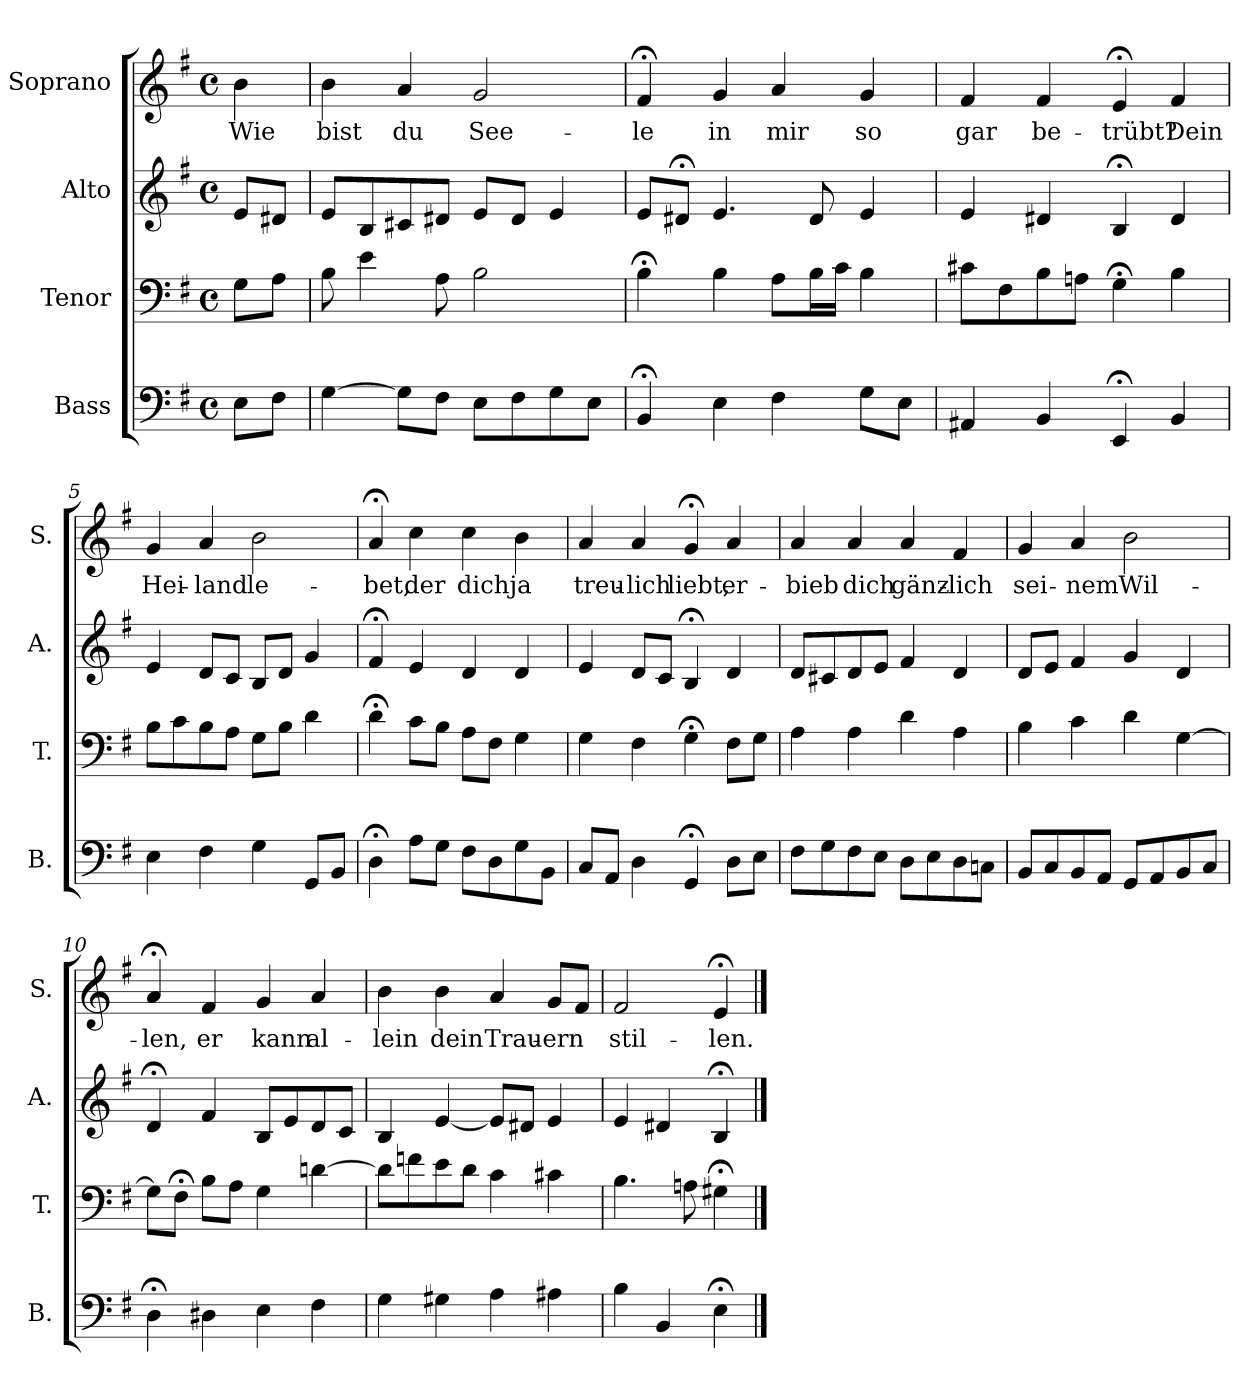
**kern	**kern	**kern	**kern	**text
*part4	*part3	*part2	*part1	*part1
*staff4	*staff3	*staff2	*staff1	*staff1
*I"Bass	*I"Tenor	*I"Alto	*I"Soprano	*
*I'B.	*I'T.	*I'A.	*I'S.	*
*clefF4	*clefF4	*clefG2	*clefG2	*
*k[f#]	*k[f#]	*k[f#]	*k[f#]	*
*G:	*G:	*G:	*e:	*
*M4/4	*M4/4	*M4/4	*M4/4	*
*met(c)	*met(c)	*met(c)	*met(c)	*
=1	=1	=1	=1	=1
!	!	!	!	!LO:LY:b
8E\L	8G\L	8e/L	4b\	Wie
8F#\J	8A\J	8d#X/J	.	.
=2	=2	=2	=2	=2
!	!	!	!	!LO:LY:b
[4G\	8B\	8e/L	4b\	bist
.	4e\	8B/	.	.
!	!	!	!	!LO:LY:b
8G\L]	.	8c#X/	4a/	du
8F#\J	8A\	8d#X/J	.	.
!	!	!	!	!LO:LY:b
8E\L	2B\	8e/L	2g/	See-
8F#\	.	8d#/J	.	.
8G\	.	4e/	.	.
8E\J	.	.	.	.
=3	=3	=3	=3	=3
!	!	!	!	!LO:LY:b
4BB;</	4B;<\	8e/L	4f#;</	-le
.	.	8d#X;</J	.	.
!	!	!	!	!LO:LY:b
4E\	4B\	4.e/	4g/	in
!	!	!	!	!LO:LY:b
4F#\	8A\L	.	4a/	mir
.	16B\L	8d#/	.	.
.	16c\JJ	.	.	.
!	!	!	!	!LO:LY:b
8G\L	4B\	4e/	4g/	so
8E\J	.	.	.	.
=4	=4	=4	=4	=4
!	!	!	!	!LO:LY:b
4AA#X/	8c#X\L	4e/	4f#/	gar
.	8F#\	.	.	.
!	!	!	!	!LO:LY:b
4BB/	8B\	4d#X/	4f#/	be-
.	8An\J	.	.	.
!	!	!	!	!LO:LY:b
4EE;</	4G;<\	4B;</	4e;</	-trübt?
!	!	!	!	!LO:LY:b
4BB/	4B\	4d#/	4f#/	Dein
=5	=5	=5	=5	=5
!	!	!	!	!LO:LY:b
4E\	8B\L	4e/	4g/	Hei-
.	8c\	.	.	.
!	!	!	!	!LO:LY:b
4F#\	8B\	8d/L	4a/	-land
.	8A\J	8c/J	.	.
!	!	!	!	!LO:LY:b
4G\	8G\L	8B/L	2b\	le-
.	8B\J	8d/J	.	.
8GG/L	4d\	4g/	.	.
8BB/J	.	.	.	.
!!LO:LB:g=z
=6	=6	=6	=6	=6
!	!	!	!	!LO:LY:b
4D;<\	4d;<\	4f#;</	4a;</	-bet,
!	!	!	!	!LO:LY:b
8A\L	8c\L	4e/	4cc\	der
8G\J	8B\J	.	.	.
!	!	!	!	!LO:LY:b
8F#\L	8A\L	4d/	4cc\	dich
8D\	8F#\J	.	.	.
!	!	!	!	!LO:LY:b
8G\	4G\	4d/	4b\	ja
8BB\J	.	.	.	.
!!LO:LB:g=z
=7	=7	=7	=7	=7
!	!	!	!	!LO:LY:b
8C/L	4G\	4e/	4a/	treu-
8AA/J	.	.	.	.
!	!	!	!	!LO:LY:b
4D\	4F#\	8d/L	4a/	-lich
.	.	8c/J	.	.
!	!	!	!	!LO:LY:b
4GG;</	4G;<\	4B;</	4g;</	liebt,
!	!	!	!	!LO:LY:b
8D\L	8F#\L	4d/	4a/	er-
8E\J	8G\J	.	.	.
=8	=8	=8	=8	=8
!	!	!	!	!LO:LY:b
8F#\L	4A\	8d/L	4a/	-bieb
8G\	.	8c#X/	.	.
!	!	!	!	!LO:LY:b
8F#\	4A\	8d/	4a/	dich
8E\J	.	8e/J	.	.
!	!	!	!	!LO:LY:b
8D\L	4d\	4f#/	4a/	gänz-
8E\	.	.	.	.
!	!	!	!	!LO:LY:b
8D\	4A\	4d/	4f#/	-lich
8Cn\J	.	.	.	.
=9	=9	=9	=9	=9
!	!	!	!	!LO:LY:b
8BB/L	4B\	8d/L	4g/	sei-
8C/	.	8e/J	.	.
!	!	!	!	!LO:LY:b
8BB/	4c\	4f#/	4a/	-nem
8AA/J	.	.	.	.
!	!	!	!	!LO:LY:b
8GG/L	4d\	4g/	2b\	Wil-
8AA/	.	.	.	.
8BB/	[4G\	4d/	.	.
8C/J	.	.	.	.
=10	=10	=10	=10	=10
!	!	!	!	!LO:LY:b
4D;<\	8G\L]	4d;</	4a;</	-len,
.	8F#;<\J	.	.	.
!	!	!	!	!LO:LY:b
4D#X\	8B\L	4f#/	4f#/	er
.	8A\J	.	.	.
!	!	!	!	!LO:LY:b
4E\	4G\	8B/L	4g/	kann
.	.	8e/	.	.
!	!	!	!	!LO:LY:b
4F#\	[4dn\	8d/	4a/	al-
.	.	8c/J	.	.
!!LO:PB:g=z
=11	=11	=11	=11	=11
!	!	!	!	!LO:LY:b
4G\	8d\L]	4B/	4b\	-lein
.	8fn\	.	.	.
!	!	!	!	!LO:LY:b
4G#X\	8e\	[4e/	4b\	dein
.	8d\J	.	.	.
!	!	!	!	!LO:LY:b
4A\	4c\	8e/L]	4a/	Trau-
.	.	8d#X/J	.	.
!	!	!	!	!LO:LY:b
4A#X\	4c#X\	4e/	8g/L	-ern
.	.	.	8f#/J	.
=12	=12	=12	=12	=12
!	!	!	!	!LO:LY:b
4B\	4.B\	4e/	2f#/	stil-
4BB/	.	4d#X/	.	.
.	8An\	.	.	.
!	!	!	!	!LO:LY:b
4E;<\	4G#X;<\	4B;</	4e;</	-len.
==	==	==	==	==
*-	*-	*-	*-	*-
